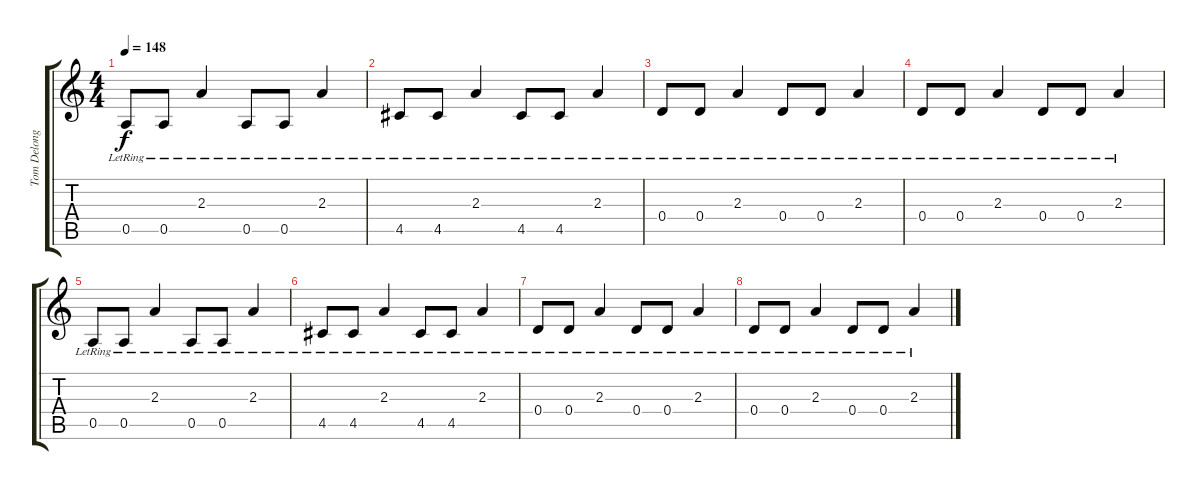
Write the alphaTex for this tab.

\track ("Tom Delonge - Guitar" "Tom Delong") {instrument electricguitarclean}
\staff {score tabs}
\tuning (E4 B3 G3 D3 A2 E2) {hide}
\ts (4 4)
\tempo 148
\clef g2
\ks c
0.5{lr}.8{dy f} 0.5{lr}.8 2.3{lr}.4{volume 13} 0.5{lr}.8 0.5{lr}.8 2.3{lr}.4 |
4.5{lr}.8 4.5{lr}.8{volume 12} 2.3{lr}.4 4.5{lr}.8 4.5{lr}.8 2.3{lr}.4{volume 11} |
0.4{lr}.8 0.4{lr}.8 2.3{lr}.4 0.4{lr}.8{volume 10} 0.4{lr}.8 2.3{lr}.4 |
0.4{lr}.8 0.4{lr}.8 2.3{lr}.4 0.4{lr}.8{volume 9} 0.4{lr}.8 2.3{lr}.4 |
0.5{lr}.8 0.5{lr}.8{volume 8} 2.3{lr}.4 0.5{lr}.8 0.5{lr}.8 2.3{lr}.4 |
4.5{lr}.8{volume 7} 4.5{lr}.8 2.3{lr}.4 4.5{lr}.8 4.5{lr}.8 2.3{lr}.4{volume 6} |
0.4{lr}.8 0.4{lr}.8{volume 5} 2.3{lr}.4 0.4{lr}.8 0.4{lr}.8{volume 4} 2.3{lr}.4 |
0.4{lr}.8{volume 3} 0.4{lr}.8 2.3{lr}.4 0.4{lr}.8 0.4{lr}.8{volume 2} 2.3{lr}.4
